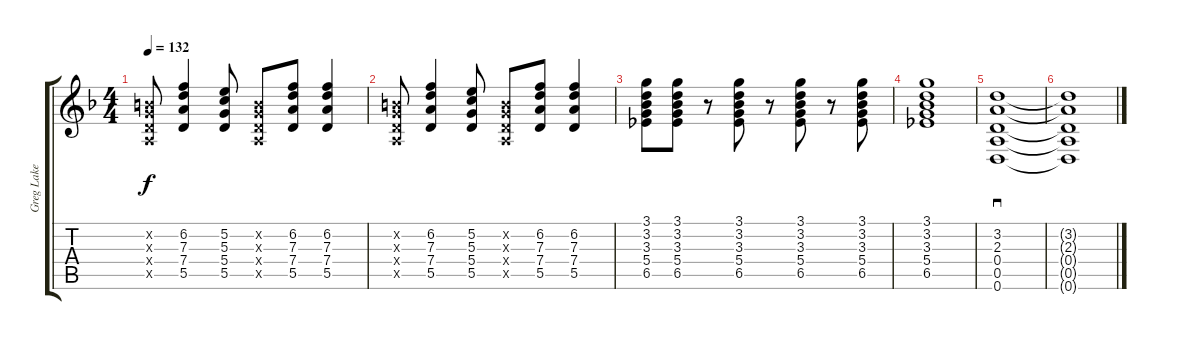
\track ("Greg Lake" "Greg Lake") {instrument acousticguitarsteel}
\staff {score tabs}
\tuning (E4 B3 G3 D3 A2 D2) {hide}
\ts (4 4)
\tempo 132
\clef g2
\ks f
(0.2{x} 0.3{x} 0.4{x} 0.5{x}).8{dy f} (6.2 7.3 7.4 5.5).4 (5.2 5.3 5.4 5.5).8 (0.2{x} 0.3{x} 0.4{x} 0.5{x}).8 (6.2 7.3 7.4 5.5).8 (6.2 7.3 7.4 5.5).4 |
(0.2{x} 0.3{x} 0.4{x} 0.5{x}).8 (6.2 7.3 7.4 5.5).4 (5.2 5.3 5.4 5.5).8 (0.2{x} 0.3{x} 0.4{x} 0.5{x}).8 (6.2 7.3 7.4 5.5).8 (6.2 7.3 7.4 5.5).4 |
(3.1 3.2 3.3 5.4 6.5).8 (3.1 3.2 3.3 5.4 6.5).8 r.8 (3.1 3.2 3.3 5.4 6.5).8 r.8 (3.1 3.2 3.3 5.4 6.5).8 r.8 (3.1 3.2 3.3 5.4 6.5).8 |
(3.1 3.2 3.3 5.4 6.5).1 |
(3.2 2.3 0.4 0.5 0.6).1{sd} |
(3.2{t} 2.3{t} 0.4{t} 0.5{t} 0.6{t}).1
